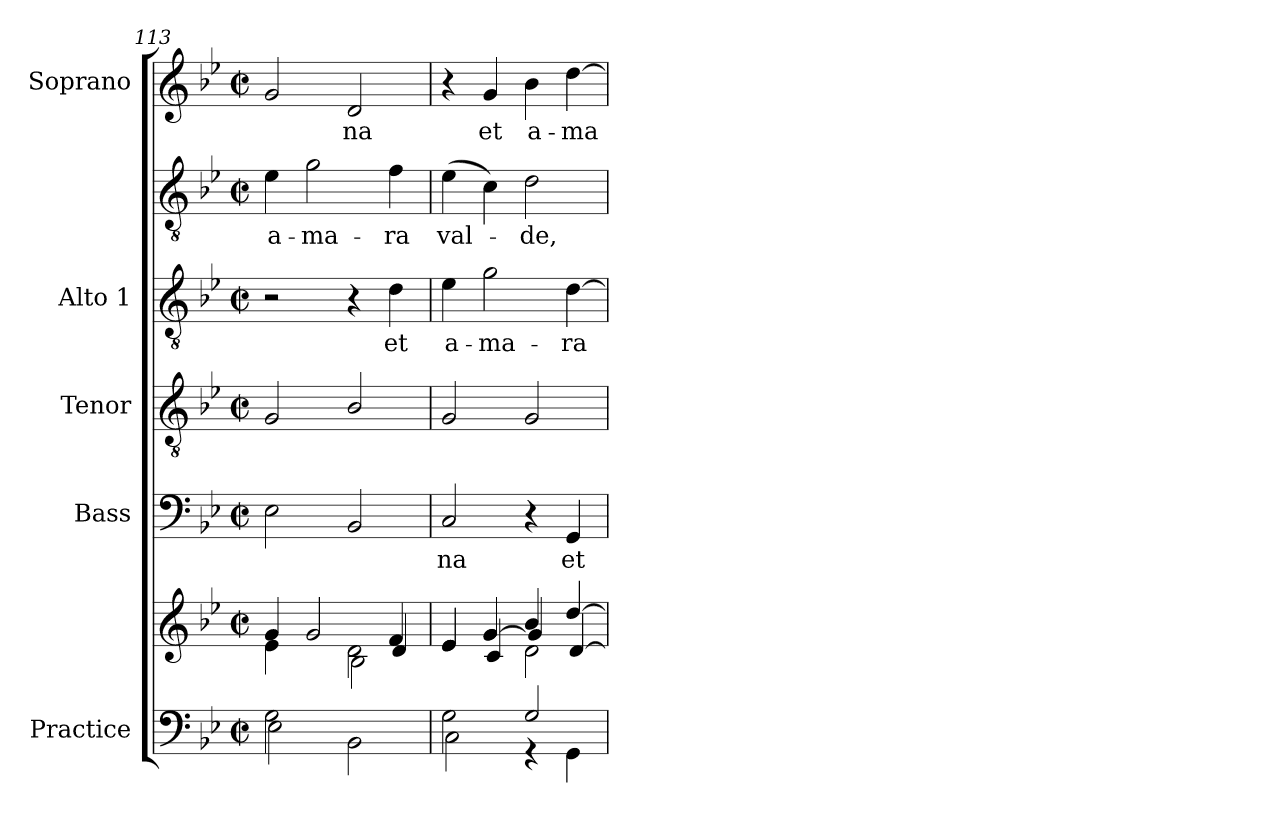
**kern	**kern	**kern	**text	**kern	**kern	**text	**kern	**text	**kern	**text
*part5	*part5	*part4	*part4	*part3	*part2	*part2	*part2	*part2	*part1	*part1
*staff7	*staff6	*staff5	*staff5	*staff4	*staff3	*staff3	*staff2	*staff2	*staff1	*staff1
*I"Practice	*	*I"Bass	*	*I"Tenor	*I"Alto 1	*	*	*	*I"Soprano	*
*	*	*I'B	*	*I'T	*I'A	*	*	*	*I'S	*
*clefF4	*clefG2	*clefF4	*	*clefGv2	*clefGv2	*	*clefGv2	*	*clefG2	*
*k[b-e-]	*k[b-e-]	*k[b-e-]	*	*k[b-e-]	*k[b-e-]	*	*k[b-e-]	*	*k[b-e-]	*
*B-:	*B-:	*B-:	*	*B-:	*B-:	*	*B-:	*	*B-:	*
*M2/2	*M2/2	*M2/2	*	*M2/2	*M2/2	*	*M2/2	*	*M2/2	*
*met(c|)	*met(c|)	*met(c|)	*	*met(c|)	*met(c|)	*	*met(c|)	*	*met(c|)	*
=113	=113	=113	=113	=113	=113	=113	=113	=113	=113	=113
*^	*^	*	*	*	*	*	*	*	*	*
*	*	*	*^	*	*	*	*	*	*	*	*	*
*	*	*	*	*^	*	*	*	*	*	*	*	*	*
!	!	!	!	!	!	!	!	!	!	!	!	!LO:LY:b	!	!
2G\	2E-\	4g/	4e-\	2ryy	2ryy	2E-	.	2G	2r	.	4e-	a-	2g	.
!	!	!	!	!	!	!	!	!	!	!	!	!LO:LY:b	!	!
.	.	4ryy	2g/	.	.	.	.	.	.	.	2g	-ma-	.	.
!	!	!	!	!	!	!	!	!	!	!	!	!	!	!LO:LY:b
2ryy	2BB-\	2d\	.	4ryy	2B-\	2BB-	.	2B-/	4r	.	.	.	2d	na
!	!	!	!	!	!	!	!	!	!	!LO:LY:b	!	!LO:LY:b	!	!
.	.	.	4f/	4d/	.	.	.	.	4d	et	4f\	-ra	.	.
*	*	*	*	*v	*v	*	*	*	*	*	*	*	*	*
=114	=114	=114	=114	=114	=114	=114	=114	=114	=114	=114	=114	=114	=114
!	!	!	!	!	!	!LO:LY:b	!	!	!LO:LY:b	!	!LO:LY:b	!	!
2G\	2C\	4ryy	4e-/	4e-/	2C	na	2G	4e-	a-	(>4e-	val-	4r	.
!	!	!	!	!	!	!	!	!	!LO:LY:b	!	!	!	!LO:LY:b
.	.	4g/	4c/	[4g/	.	.	.	2g	-ma-	4c)	.	4g	et
!	!	!	!	!	!	!	!	!	!	!	!LO:LY:b	!	!LO:LY:b
2G/	4r	4b-/	2d\	4g/]	4r	.	2G	.	.	2d	de,	4b-	a-
!	!	!	!	!	!	!LO:LY:b	!	!	!LO:LY:b	!	!	!	!LO:LY:b
.	4GG\	[4dd/	.	[4d/	4GG	et	.	[4d	-ra	.	.	[4dd	-ma-
*v	*v	*	*	*	*	*	*	*	*	*	*	*	*
*	*v	*v	*v	*	*	*	*	*	*	*	*	*
=	=	=	=	=	=	=	=	=	=	=
*-	*-	*-	*-	*-	*-	*-	*-	*-	*-	*-
